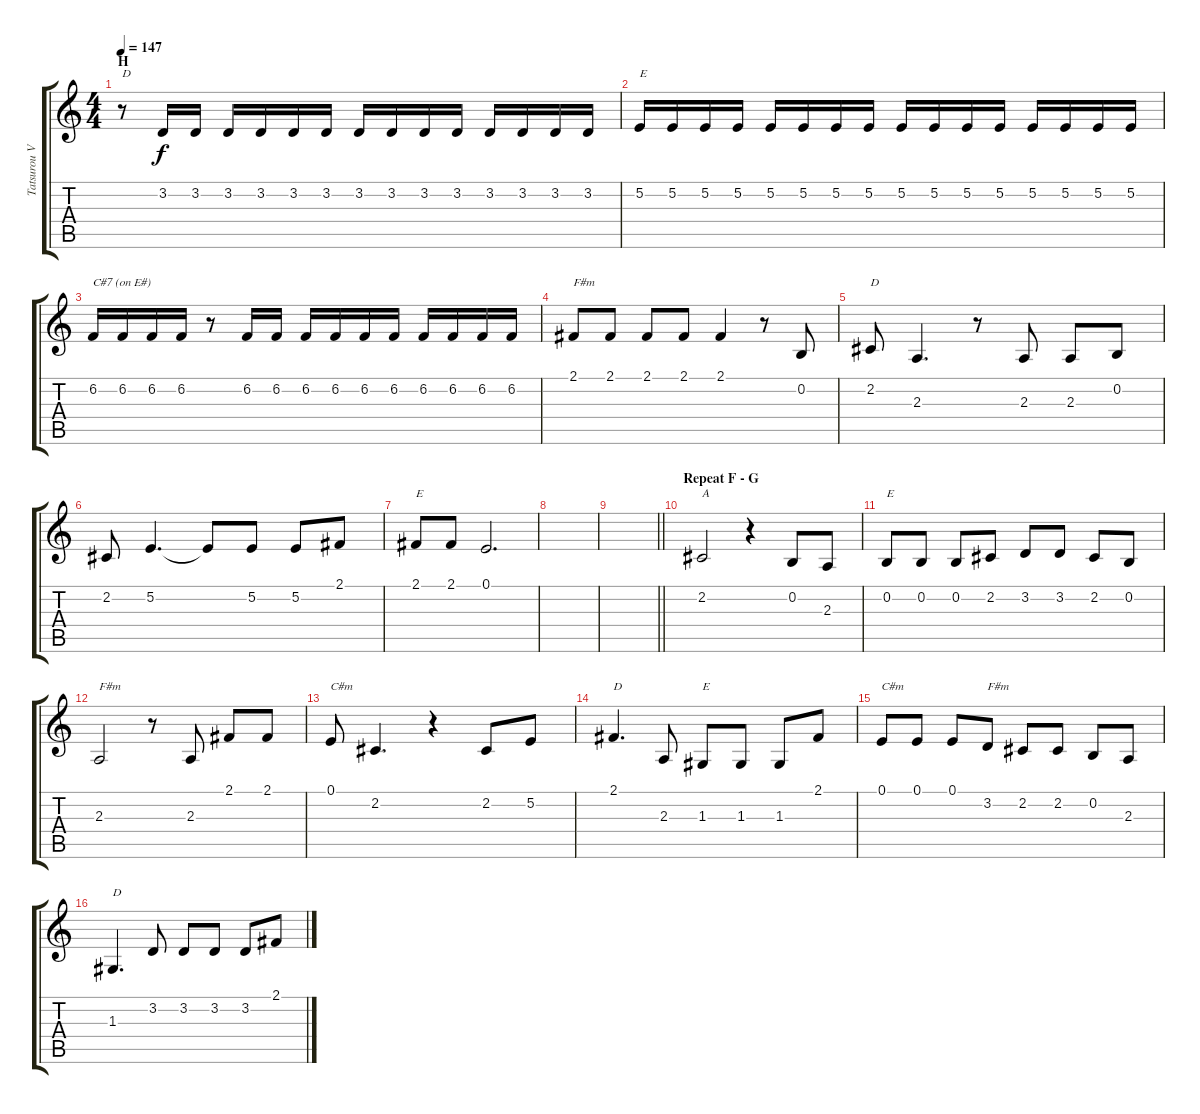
\track ("Tatsurou Vocals" "Tatsurou V") {instrument tenorsax}
\staff {score tabs}
\tuning (E4 B3 G3 D3 A2 E2) {hide}
\ts (4 4)
\section ("" "H")
\tempo 147
\clef g2
\ks c
r.8{txt "D" dy f} 3.2.16 3.2.16 3.2.16 3.2.16 3.2.16 3.2.16 3.2.16 3.2.16 3.2.16 3.2.16 3.2.16 3.2.16 3.2.16 3.2.16 |
5.2.16{txt "E"} 5.2.16 5.2.16 5.2.16 5.2.16 5.2.16 5.2.16 5.2.16 5.2.16 5.2.16 5.2.16 5.2.16 5.2.16 5.2.16 5.2.16 5.2.16 |
6.2.16{txt "C#7 (on E#)"} 6.2.16 6.2.16 6.2.16 r.8 6.2.16 6.2.16 6.2.16 6.2.16 6.2.16 6.2.16 6.2.16 6.2.16 6.2.16 6.2.16 |
2.1.8{txt "F#m"} 2.1.8 2.1.8 2.1.8 2.1.4 r.8 0.2.8 |
2.2.8{txt "D"} 2.3.4{d} r.8 2.3.8 2.3.8 0.2.8 |
2.2.8 5.2.4{d} 5.2{t}.8 5.2.8 5.2.8 2.1.8 |
2.1.8{txt "E"} 2.1.8 0.1.2{d} |
|
\barLineRight lightlight
|
\section ("" "Repeat F - G")
2.2.2{txt "A"} r.4 0.2.8 2.3.8 |
0.2.8{txt "E"} 0.2.8 0.2.8 2.2.8 3.2.8 3.2.8 2.2.8 0.2.8 |
2.3.2{txt "F#m"} r.8 2.3.8 2.1.8 2.1.8 |
0.1.8{txt "C#m"} 2.2.4{d} r.4 2.2.8 5.2.8 |
2.1.4{d txt "D"} 2.3.8 1.3.8{txt "E"} 1.3.8 1.3.8 2.1.8 |
0.1.8{txt "C#m"} 0.1.8 0.1.8 3.2.8{txt "F#m"} 2.2.8 2.2.8 0.2.8 2.3.8 |
1.3.4{d txt "D"} 3.2.8 3.2.8 3.2.8 3.2.8 2.1.8
